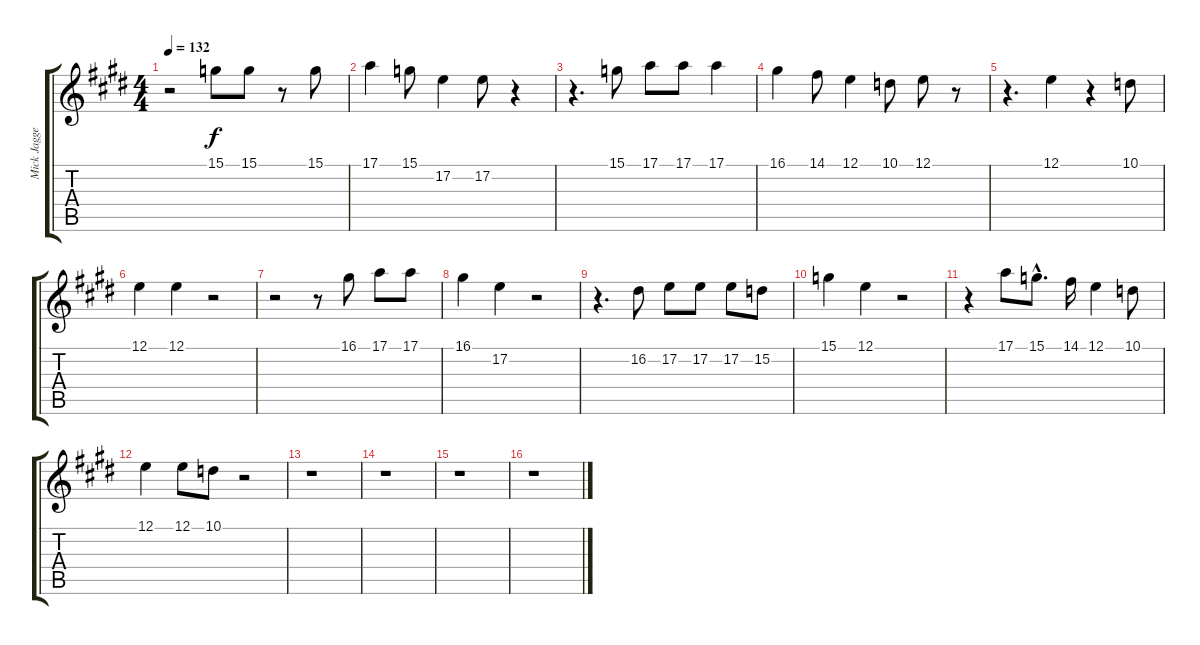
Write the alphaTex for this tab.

\track ("Mick Jagger [Voice] " "Mick Jagge") {instrument trombone}
\staff {score tabs}
\tuning (E4 B3 G3 D3 A2 E2) {hide}
\ts (4 4)
\tempo 132
\clef g2
\ks e
r.2{dy f} 15.1.8 15.1.8 r.8 15.1.8 |
17.1.4 15.1.8 17.2.4 17.2.8 r.4 |
r.4{d} 15.1.8 17.1.8 17.1.8 17.1.4 |
16.1.4 14.1.8 12.1.4 10.1.8 12.1.8 r.8 |
r.4{d} 12.1.4 r.4 10.1.8 |
12.1.4 12.1.4 r.2 |
r.2 r.8 16.1.8 17.1.8 17.1.8 |
16.1.4 17.2.4 r.2 |
r.4{d} 16.2.8 17.2.8 17.2.8 17.2.8 15.2.8 |
15.1.4 12.1.4 r.2 |
r.4 17.1.8 15.1{hac}.8{d} 14.1.16 12.1.4 10.1.8 |
12.1.4 12.1.8 10.1.8 r.2 |
r.1 |
r.1 |
r.1 |
r.1
